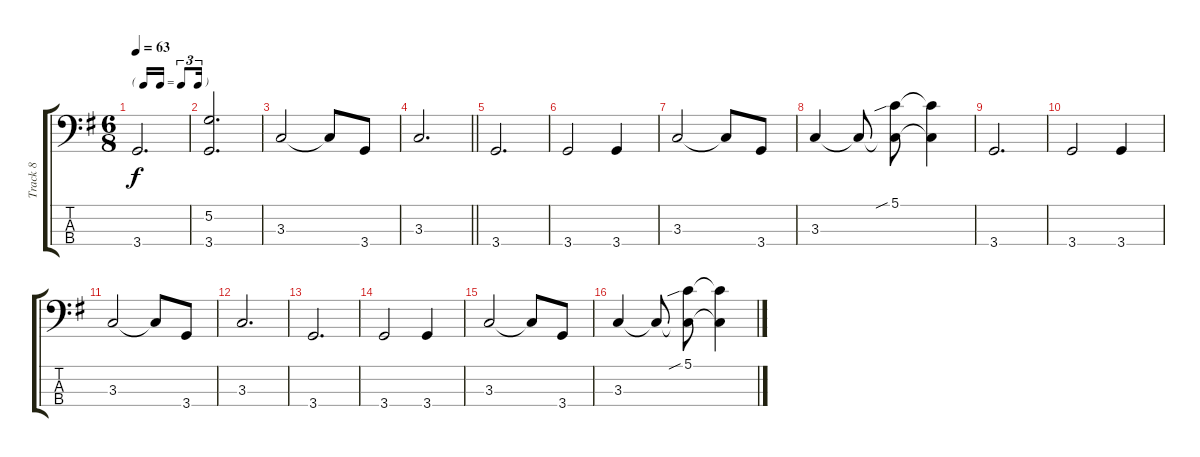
\track ("Track 8" "Track 8") {instrument electricbassfinger}
\staff {score tabs}
\tuning (G2 D2 A1 E1) {hide}
\ts (6 8)
\tf triplet16th
\tempo 63
\clef f4
\ks g
3.4.2{d dy f} |
(5.2 3.4).2{d} |
3.3.2 3.3{t}.8 3.4.8 |
\barLineRight lightlight
3.3.2{d} |
3.4.2{d} |
3.4.2 3.4.4 |
3.3.2 3.3{t}.8 3.4.8 |
3.3.4 3.3{t}.8 (5.1{sib} 3.3{t}).8 (5.1{t} 3.3{t}).4 |
3.4.2{d} |
3.4.2 3.4.4 |
3.3.2 3.3{t}.8 3.4.8 |
3.3.2{d} |
3.4.2{d} |
3.4.2 3.4.4 |
3.3.2 3.3{t}.8 3.4.8 |
3.3.4 3.3{t}.8 (5.1{sib} 3.3{t}).8 (5.1{t} 3.3{t}).4
